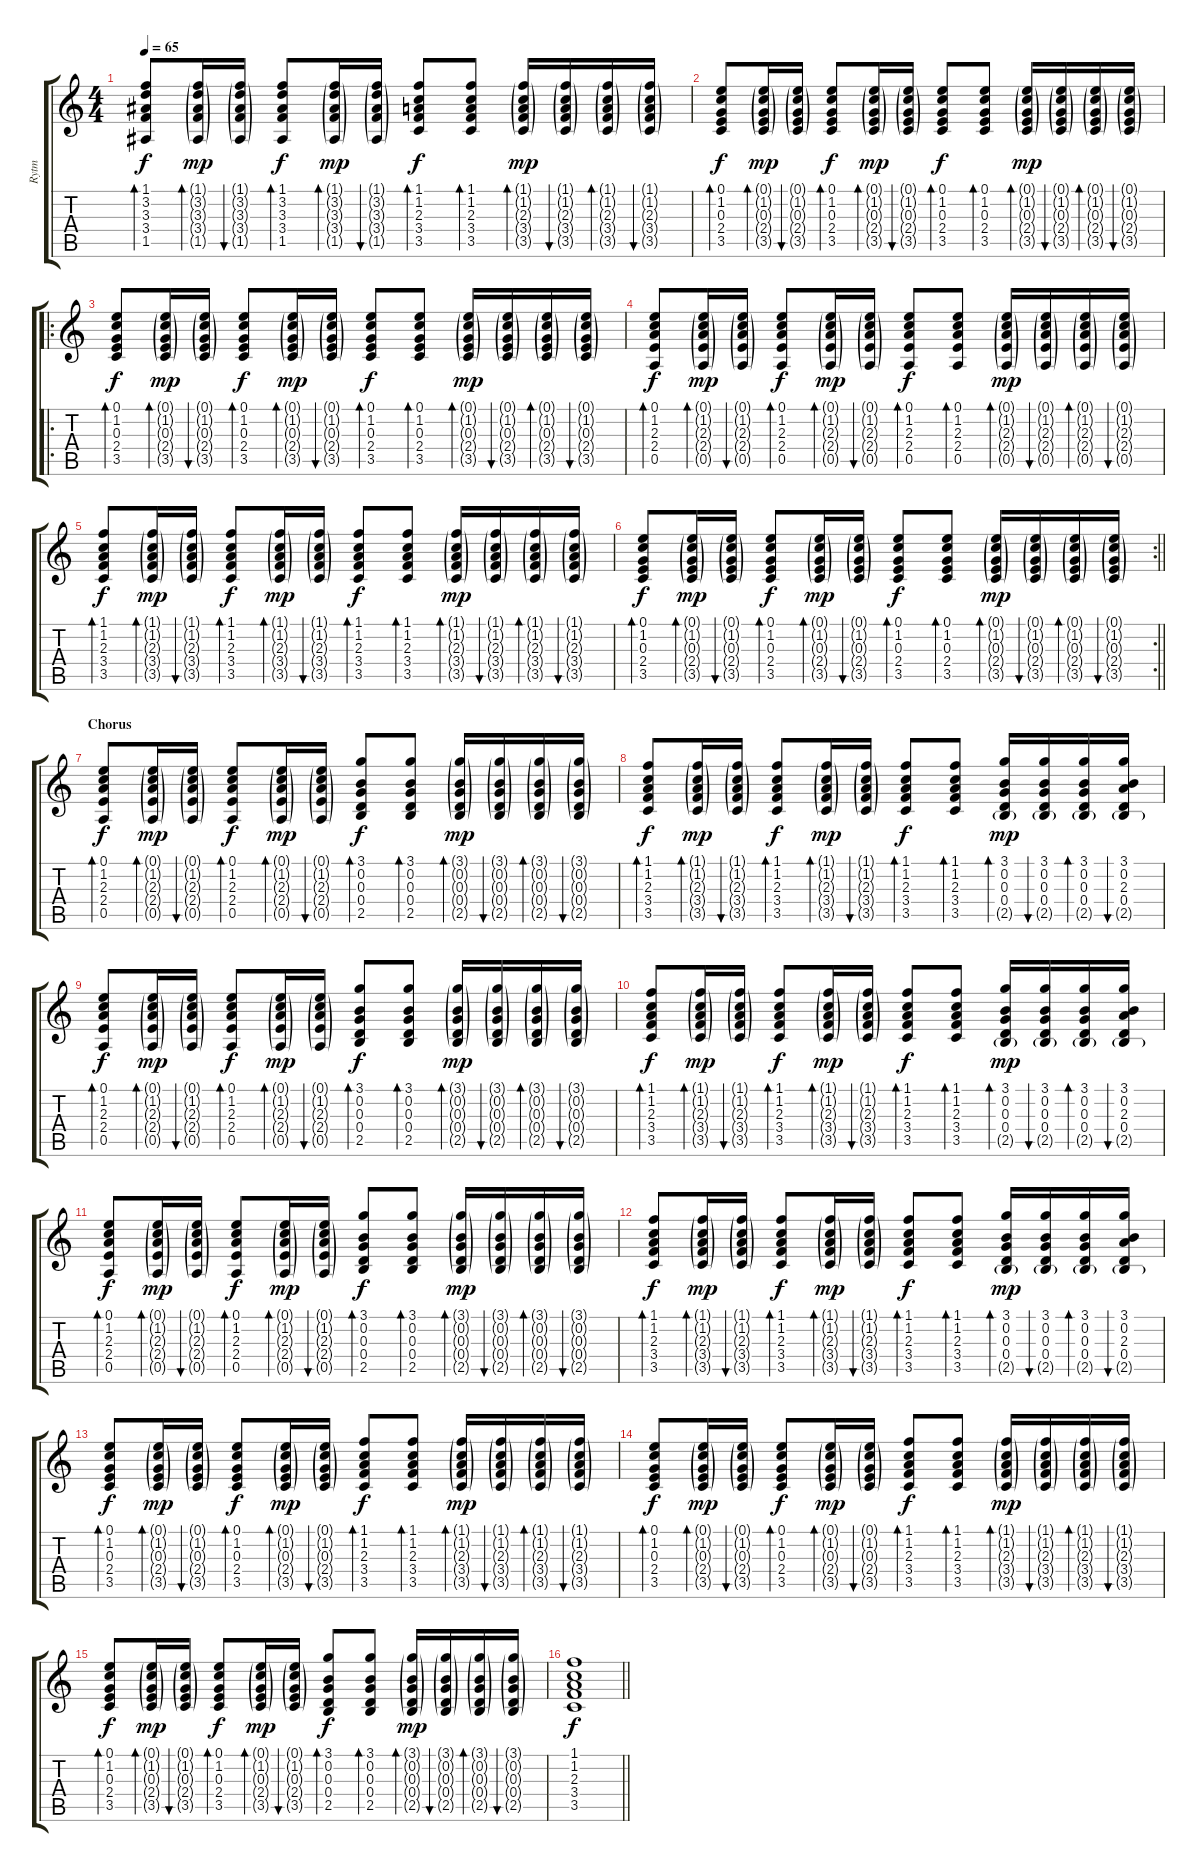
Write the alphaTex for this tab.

\track ("Rytm" "Rytm") {instrument acousticguitarnylon}
\staff {score tabs}
\tuning (E4 B3 G3 D3 A2 E2) {hide}
\ts (4 4)
\tempo 65
\clef g2
\ks c
(1.1 3.2 3.3 3.4 1.5).8{bd 30 dy f} (1.1{g} 3.2{g} 3.3{g} 3.4{g} 1.5{g}).16{bd 30 dy mp} (1.1{g} 3.2{g} 3.3{g} 3.4{g} 1.5{g}).16{bu 30} (1.1 3.2 3.3 3.4 1.5).8{bd 30 dy f} (1.1{g} 3.2{g} 3.3{g} 3.4{g} 1.5{g}).16{bd 30 dy mp} (1.1{g} 3.2{g} 3.3{g} 3.4{g} 1.5{g}).16{bu 30} (1.1 1.2 2.3 3.4 3.5).8{bd 30 dy f} (1.1 1.2 2.3 3.4 3.5).8{bd 30} (1.1{g} 1.2{g} 2.3{g} 3.4{g} 3.5{g}).16{bd 30 dy mp} (1.1{g} 1.2{g} 2.3{g} 3.4{g} 3.5{g}).16{bu 30} (1.1{g} 1.2{g} 2.3{g} 3.4{g} 3.5{g}).16{bd 30} (1.1{g} 1.2{g} 2.3{g} 3.4{g} 3.5{g}).16{bu 30} |
(0.1 1.2 0.3 2.4 3.5).8{bd 30 dy f} (0.1{g} 1.2{g} 0.3{g} 2.4{g} 3.5{g}).16{bd 30 dy mp} (0.1{g} 1.2{g} 0.3{g} 2.4{g} 3.5{g}).16{bu 30} (0.1 1.2 0.3 2.4 3.5).8{bd 30 dy f} (0.1{g} 1.2{g} 0.3{g} 2.4{g} 3.5{g}).16{bd 30 dy mp} (0.1{g} 1.2{g} 0.3{g} 2.4{g} 3.5{g}).16{bu 30} (0.1 1.2 0.3 2.4 3.5).8{bd 30 dy f} (0.1 1.2 0.3 2.4 3.5).8{bd 30} (0.1{g} 1.2{g} 0.3{g} 2.4{g} 3.5{g}).16{bd 30 dy mp} (0.1{g} 1.2{g} 0.3{g} 2.4{g} 3.5{g}).16{bu 30} (0.1{g} 1.2{g} 0.3{g} 2.4{g} 3.5{g}).16{bd 30} (0.1{g} 1.2{g} 0.3{g} 2.4{g} 3.5{g}).16{bu 30} |
\ro
(0.1 1.2 0.3 2.4 3.5).8{bd 30 dy f} (0.1{g} 1.2{g} 0.3{g} 2.4{g} 3.5{g}).16{bd 30 dy mp} (0.1{g} 1.2{g} 0.3{g} 2.4{g} 3.5{g}).16{bu 30} (0.1 1.2 0.3 2.4 3.5).8{bd 30 dy f} (0.1{g} 1.2{g} 0.3{g} 2.4{g} 3.5{g}).16{bd 30 dy mp} (0.1{g} 1.2{g} 0.3{g} 2.4{g} 3.5{g}).16{bu 30} (0.1 1.2 0.3 2.4 3.5).8{bd 30 dy f} (0.1 1.2 0.3 2.4 3.5).8{bd 30} (0.1{g} 1.2{g} 0.3{g} 2.4{g} 3.5{g}).16{bd 30 dy mp} (0.1{g} 1.2{g} 0.3{g} 2.4{g} 3.5{g}).16{bu 30} (0.1{g} 1.2{g} 0.3{g} 2.4{g} 3.5{g}).16{bd 30} (0.1{g} 1.2{g} 0.3{g} 2.4{g} 3.5{g}).16{bu 30} |
(0.1 1.2 2.3 2.4 0.5).8{bd 30 dy f} (0.1{g} 1.2{g} 2.3{g} 2.4{g} 0.5{g}).16{bd 30 dy mp} (0.1{g} 1.2{g} 2.3{g} 2.4{g} 0.5{g}).16{bu 30} (0.1 1.2 2.3 2.4 0.5).8{bd 30 dy f} (0.1{g} 1.2{g} 2.3{g} 2.4{g} 0.5{g}).16{bd 30 dy mp} (0.1{g} 1.2{g} 2.3{g} 2.4{g} 0.5{g}).16{bu 30} (0.1 1.2 2.3 2.4 0.5).8{bd 30 dy f} (0.1 1.2 2.3 2.4 0.5).8{bd 30} (0.1{g} 1.2{g} 2.3{g} 2.4{g} 0.5{g}).16{bd 30 dy mp} (0.1{g} 1.2{g} 2.3{g} 2.4{g} 0.5{g}).16{bu 30} (0.1{g} 1.2{g} 2.3{g} 2.4{g} 0.5{g}).16{bd 30} (0.1{g} 1.2{g} 2.3{g} 2.4{g} 0.5{g}).16{bu 30} |
(1.1 1.2 2.3 3.4 3.5).8{bd 30 dy f} (1.1{g} 1.2{g} 2.3{g} 3.4{g} 3.5{g}).16{bd 30 dy mp} (1.1{g} 1.2{g} 2.3{g} 3.4{g} 3.5{g}).16{bu 30} (1.1 1.2 2.3 3.4 3.5).8{bd 30 dy f} (1.1{g} 1.2{g} 2.3{g} 3.4{g} 3.5{g}).16{bd 30 dy mp} (1.1{g} 1.2{g} 2.3{g} 3.4{g} 3.5{g}).16{bu 30} (1.1 1.2 2.3 3.4 3.5).8{bd 30 dy f} (1.1 1.2 2.3 3.4 3.5).8{bd 30} (1.1{g} 1.2{g} 2.3{g} 3.4{g} 3.5{g}).16{bd 30 dy mp} (1.1{g} 1.2{g} 2.3{g} 3.4{g} 3.5{g}).16{bu 30} (1.1{g} 1.2{g} 2.3{g} 3.4{g} 3.5{g}).16{bd 30} (1.1{g} 1.2{g} 2.3{g} 3.4{g} 3.5{g}).16{bu 30} |
\rc 2
\barLineRight lightlight
(0.1 1.2 0.3 2.4 3.5).8{bd 30 dy f} (0.1{g} 1.2{g} 0.3{g} 2.4{g} 3.5{g}).16{bd 30 dy mp} (0.1{g} 1.2{g} 0.3{g} 2.4{g} 3.5{g}).16{bu 30} (0.1 1.2 0.3 2.4 3.5).8{bd 30 dy f} (0.1{g} 1.2{g} 0.3{g} 2.4{g} 3.5{g}).16{bd 30 dy mp} (0.1{g} 1.2{g} 0.3{g} 2.4{g} 3.5{g}).16{bu 30} (0.1 1.2 0.3 2.4 3.5).8{bd 30 dy f} (0.1 1.2 0.3 2.4 3.5).8{bd 30} (0.1{g} 1.2{g} 0.3{g} 2.4{g} 3.5{g}).16{bd 30 dy mp} (0.1{g} 1.2{g} 0.3{g} 2.4{g} 3.5{g}).16{bu 30} (0.1{g} 1.2{g} 0.3{g} 2.4{g} 3.5{g}).16{bd 30} (0.1{g} 1.2{g} 0.3{g} 2.4{g} 3.5{g}).16{bu 30} |
\section ("" "Chorus")
(0.1 1.2 2.3 2.4 0.5).8{bd 30 dy f} (0.1{g} 1.2{g} 2.3{g} 2.4{g} 0.5{g}).16{bd 30 dy mp} (0.1{g} 1.2{g} 2.3{g} 2.4{g} 0.5{g}).16{bu 30} (0.1 1.2 2.3 2.4 0.5).8{bd 30 dy f} (0.1{g} 1.2{g} 2.3{g} 2.4{g} 0.5{g}).16{bd 30 dy mp} (0.1{g} 1.2{g} 2.3{g} 2.4{g} 0.5{g}).16{bu 30} (3.1 0.2 0.3 0.4 2.5).8{bd 30 dy f} (3.1 0.2 0.3 0.4 2.5).8{bd 30} (3.1{g} 0.2{g} 0.3{g} 0.4{g} 2.5{g}).16{bd 30 dy mp} (3.1{g} 0.2{g} 0.3{g} 0.4{g} 2.5{g}).16{bu 30} (3.1{g} 0.2{g} 0.3{g} 0.4{g} 2.5{g}).16{bd 30} (3.1{g} 0.2{g} 0.3{g} 0.4{g} 2.5{g}).16{bu 30} |
(1.1 1.2 2.3 3.4 3.5).8{bd 30 dy f} (1.1{g} 1.2{g} 2.3{g} 3.4{g} 3.5{g}).16{bd 30 dy mp} (1.1{g} 1.2{g} 2.3{g} 3.4{g} 3.5{g}).16{bu 30} (1.1 1.2 2.3 3.4 3.5).8{bd 30 dy f} (1.1{g} 1.2{g} 2.3{g} 3.4{g} 3.5{g}).16{bd 30 dy mp} (1.1{g} 1.2{g} 2.3{g} 3.4{g} 3.5{g}).16{bu 30} (1.1 1.2 2.3 3.4 3.5).8{bd 30 dy f} (1.1 1.2 2.3 3.4 3.5).8{bd 30} (3.1 0.2 0.3 0.4 2.5{g}).16{bd 30 dy mp} (3.1 0.2 0.3 0.4 2.5{g}).16{bu 30} (3.1 0.2 0.3 0.4 2.5{g}).16{bd 30} (3.1 0.2 2.3 0.4 2.5{g}).16{bu 30} |
(0.1 1.2 2.3 2.4 0.5).8{bd 30 dy f} (0.1{g} 1.2{g} 2.3{g} 2.4{g} 0.5{g}).16{bd 30 dy mp} (0.1{g} 1.2{g} 2.3{g} 2.4{g} 0.5{g}).16{bu 30} (0.1 1.2 2.3 2.4 0.5).8{bd 30 dy f} (0.1{g} 1.2{g} 2.3{g} 2.4{g} 0.5{g}).16{bd 30 dy mp} (0.1{g} 1.2{g} 2.3{g} 2.4{g} 0.5{g}).16{bu 30} (3.1 0.2 0.3 0.4 2.5).8{bd 30 dy f} (3.1 0.2 0.3 0.4 2.5).8{bd 30} (3.1{g} 0.2{g} 0.3{g} 0.4{g} 2.5{g}).16{bd 30 dy mp} (3.1{g} 0.2{g} 0.3{g} 0.4{g} 2.5{g}).16{bu 30} (3.1{g} 0.2{g} 0.3{g} 0.4{g} 2.5{g}).16{bd 30} (3.1{g} 0.2{g} 0.3{g} 0.4{g} 2.5{g}).16{bu 30} |
(1.1 1.2 2.3 3.4 3.5).8{bd 30 dy f} (1.1{g} 1.2{g} 2.3{g} 3.4{g} 3.5{g}).16{bd 30 dy mp} (1.1{g} 1.2{g} 2.3{g} 3.4{g} 3.5{g}).16{bu 30} (1.1 1.2 2.3 3.4 3.5).8{bd 30 dy f} (1.1{g} 1.2{g} 2.3{g} 3.4{g} 3.5{g}).16{bd 30 dy mp} (1.1{g} 1.2{g} 2.3{g} 3.4{g} 3.5{g}).16{bu 30} (1.1 1.2 2.3 3.4 3.5).8{bd 30 dy f} (1.1 1.2 2.3 3.4 3.5).8{bd 30} (3.1 0.2 0.3 0.4 2.5{g}).16{bd 30 dy mp} (3.1 0.2 0.3 0.4 2.5{g}).16{bu 30} (3.1 0.2 0.3 0.4 2.5{g}).16{bd 30} (3.1 0.2 2.3 0.4 2.5{g}).16{bu 30} |
(0.1 1.2 2.3 2.4 0.5).8{bd 30 dy f} (0.1{g} 1.2{g} 2.3{g} 2.4{g} 0.5{g}).16{bd 30 dy mp} (0.1{g} 1.2{g} 2.3{g} 2.4{g} 0.5{g}).16{bu 30} (0.1 1.2 2.3 2.4 0.5).8{bd 30 dy f} (0.1{g} 1.2{g} 2.3{g} 2.4{g} 0.5{g}).16{bd 30 dy mp} (0.1{g} 1.2{g} 2.3{g} 2.4{g} 0.5{g}).16{bu 30} (3.1 0.2 0.3 0.4 2.5).8{bd 30 dy f} (3.1 0.2 0.3 0.4 2.5).8{bd 30} (3.1{g} 0.2{g} 0.3{g} 0.4{g} 2.5{g}).16{bd 30 dy mp} (3.1{g} 0.2{g} 0.3{g} 0.4{g} 2.5{g}).16{bu 30} (3.1{g} 0.2{g} 0.3{g} 0.4{g} 2.5{g}).16{bd 30} (3.1{g} 0.2{g} 0.3{g} 0.4{g} 2.5{g}).16{bu 30} |
(1.1 1.2 2.3 3.4 3.5).8{bd 30 dy f} (1.1{g} 1.2{g} 2.3{g} 3.4{g} 3.5{g}).16{bd 30 dy mp} (1.1{g} 1.2{g} 2.3{g} 3.4{g} 3.5{g}).16{bu 30} (1.1 1.2 2.3 3.4 3.5).8{bd 30 dy f} (1.1{g} 1.2{g} 2.3{g} 3.4{g} 3.5{g}).16{bd 30 dy mp} (1.1{g} 1.2{g} 2.3{g} 3.4{g} 3.5{g}).16{bu 30} (1.1 1.2 2.3 3.4 3.5).8{bd 30 dy f} (1.1 1.2 2.3 3.4 3.5).8{bd 30} (3.1 0.2 0.3 0.4 2.5{g}).16{bd 30 dy mp} (3.1 0.2 0.3 0.4 2.5{g}).16{bu 30} (3.1 0.2 0.3 0.4 2.5{g}).16{bd 30} (3.1 0.2 2.3 0.4 2.5{g}).16{bu 30} |
(0.1 1.2 0.3 2.4 3.5).8{bd 30 dy f} (0.1{g} 1.2{g} 0.3{g} 2.4{g} 3.5{g}).16{bd 30 dy mp} (0.1{g} 1.2{g} 0.3{g} 2.4{g} 3.5{g}).16{bu 30} (0.1 1.2 0.3 2.4 3.5).8{bd 30 dy f} (0.1{g} 1.2{g} 0.3{g} 2.4{g} 3.5{g}).16{bd 30 dy mp} (0.1{g} 1.2{g} 0.3{g} 2.4{g} 3.5{g}).16{bu 30} (1.1 1.2 2.3 3.4 3.5).8{bd 30 dy f} (1.1 1.2 2.3 3.4 3.5).8{bd 30} (1.1{g} 1.2{g} 2.3{g} 3.4{g} 3.5{g}).16{bd 30 dy mp} (1.1{g} 1.2{g} 2.3{g} 3.4{g} 3.5{g}).16{bu 30} (1.1{g} 1.2{g} 2.3{g} 3.4{g} 3.5{g}).16{bd 30} (1.1{g} 1.2{g} 2.3{g} 3.4{g} 3.5{g}).16{bu 30} |
(0.1 1.2 0.3 2.4 3.5).8{bd 30 dy f} (0.1{g} 1.2{g} 0.3{g} 2.4{g} 3.5{g}).16{bd 30 dy mp} (0.1{g} 1.2{g} 0.3{g} 2.4{g} 3.5{g}).16{bu 30} (0.1 1.2 0.3 2.4 3.5).8{bd 30 dy f} (0.1{g} 1.2{g} 0.3{g} 2.4{g} 3.5{g}).16{bd 30 dy mp} (0.1{g} 1.2{g} 0.3{g} 2.4{g} 3.5{g}).16{bu 30} (1.1 1.2 2.3 3.4 3.5).8{bd 30 dy f} (1.1 1.2 2.3 3.4 3.5).8{bd 30} (1.1{g} 1.2{g} 2.3{g} 3.4{g} 3.5{g}).16{bd 30 dy mp} (1.1{g} 1.2{g} 2.3{g} 3.4{g} 3.5{g}).16{bu 30} (1.1{g} 1.2{g} 2.3{g} 3.4{g} 3.5{g}).16{bd 30} (1.1{g} 1.2{g} 2.3{g} 3.4{g} 3.5{g}).16{bu 30} |
(0.1 1.2 0.3 2.4 3.5).8{bd 30 dy f} (0.1{g} 1.2{g} 0.3{g} 2.4{g} 3.5{g}).16{bd 30 dy mp} (0.1{g} 1.2{g} 0.3{g} 2.4{g} 3.5{g}).16{bu 30} (0.1 1.2 0.3 2.4 3.5).8{bd 30 dy f} (0.1{g} 1.2{g} 0.3{g} 2.4{g} 3.5{g}).16{bd 30 dy mp} (0.1{g} 1.2{g} 0.3{g} 2.4{g} 3.5{g}).16{bu 30} (3.1 0.2 0.3 0.4 2.5).8{bd 30 dy f} (3.1 0.2 0.3 0.4 2.5).8{bd 30} (3.1{g} 0.2{g} 0.3{g} 0.4{g} 2.5{g}).16{bd 30 dy mp} (3.1{g} 0.2{g} 0.3{g} 0.4{g} 2.5{g}).16{bu 30} (3.1{g} 0.2{g} 0.3{g} 0.4{g} 2.5{g}).16{bd 30} (3.1{g} 0.2{g} 0.3{g} 0.4{g} 2.5{g}).16{bu 30} |
\barLineRight lightlight
(1.1 1.2 2.3 3.4 3.5).1{dy f}
